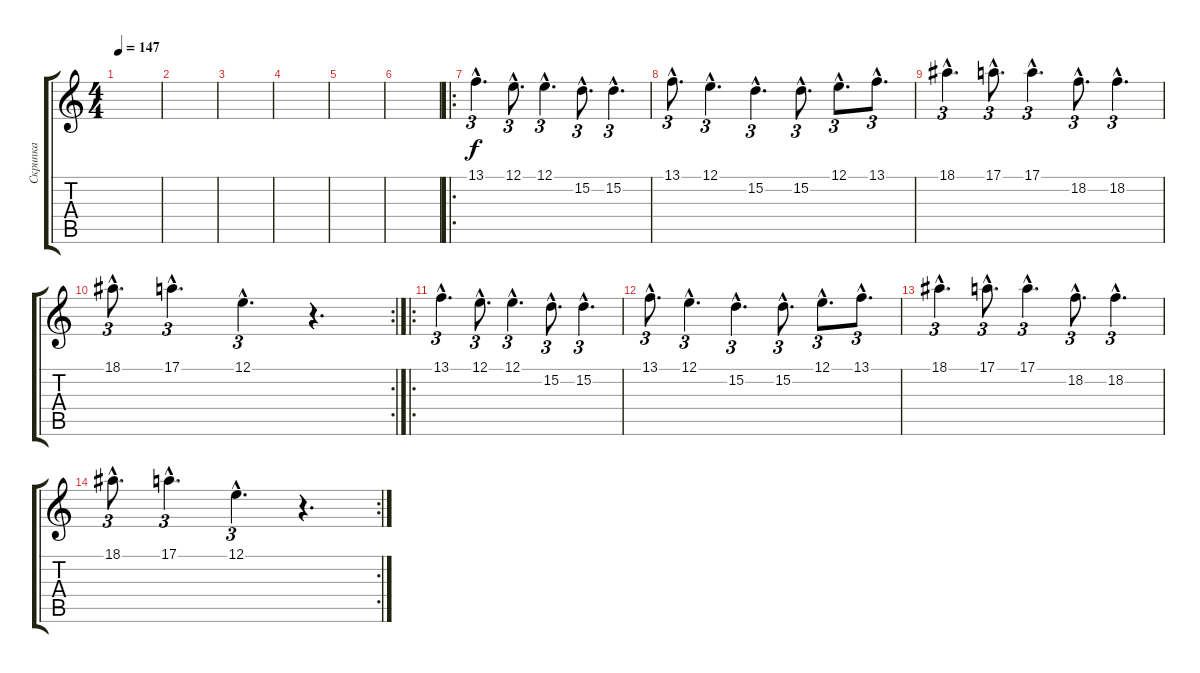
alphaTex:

\track ("Скрипка" "Скрипка") {instrument violin}
\staff {score tabs}
\tuning (E4 B3 G3 D3 A2 E2) {hide}
\ts (4 4)
\tempo 147
\clef g2
\ks c
|
|
|
|
|
|
\ro
13.1{hac}.4{d tu (3 2)} 12.1{hac}.8{d tu (3 2)} 12.1{hac}.4{d tu (3 2)} 15.2{hac}.8{d tu (3 2)} 15.2{hac}.4{d tu (3 2)} |
13.1{hac}.8{d tu (3 2)} 12.1{hac}.4{d tu (3 2)} 15.2{hac}.4{d tu (3 2)} 15.2{hac}.8{d tu (3 2)} 12.1{hac}.8{d tu (3 2)} 13.1{hac}.8{d tu (3 2)} |
18.1{hac}.4{d tu (3 2)} 17.1{hac}.8{d tu (3 2)} 17.1{hac}.4{d tu (3 2)} 18.2{hac}.8{d tu (3 2)} 18.2{hac}.4{d tu (3 2)} |
\rc 2
18.1{hac}.8{d tu (3 2)} 17.1{hac}.4{d tu (3 2)} 12.1{hac}.4{d tu (3 2)} r.4{d} |
\ro
13.1{hac}.4{d tu (3 2)} 12.1{hac}.8{d tu (3 2)} 12.1{hac}.4{d tu (3 2)} 15.2{hac}.8{d tu (3 2)} 15.2{hac}.4{d tu (3 2)} |
13.1{hac}.8{d tu (3 2)} 12.1{hac}.4{d tu (3 2)} 15.2{hac}.4{d tu (3 2)} 15.2{hac}.8{d tu (3 2)} 12.1{hac}.8{d tu (3 2)} 13.1{hac}.8{d tu (3 2)} |
18.1{hac}.4{d tu (3 2)} 17.1{hac}.8{d tu (3 2)} 17.1{hac}.4{d tu (3 2)} 18.2{hac}.8{d tu (3 2)} 18.2{hac}.4{d tu (3 2)} |
\rc 2
18.1{hac}.8{d tu (3 2)} 17.1{hac}.4{d tu (3 2)} 12.1{hac}.4{d tu (3 2)} r.4{d}
